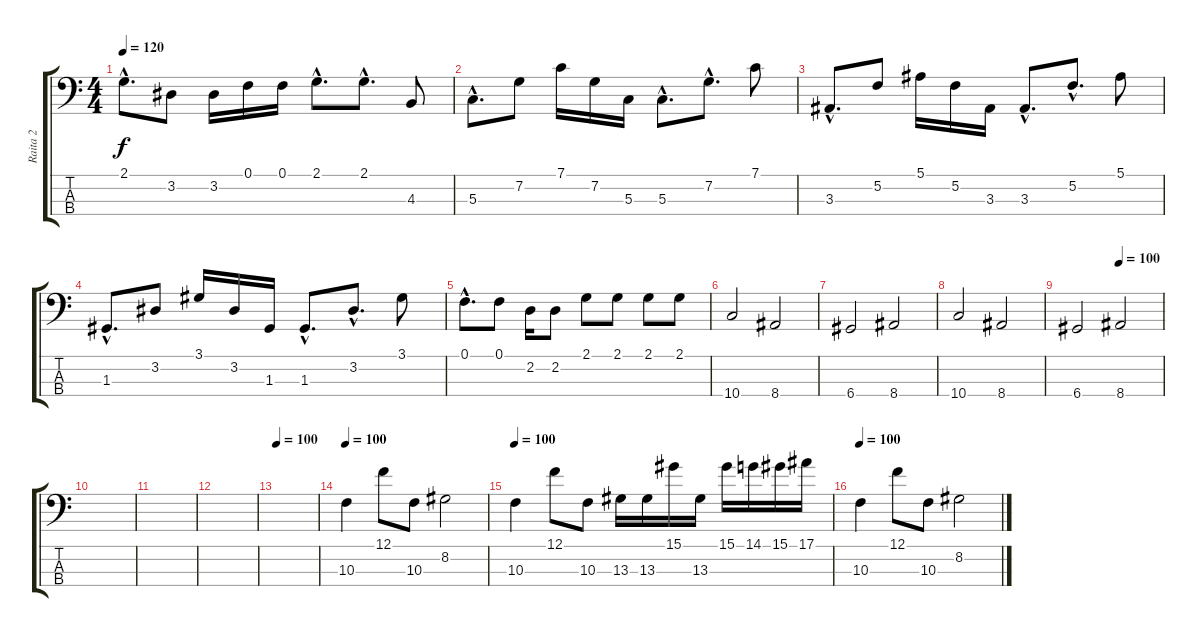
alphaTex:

\track ("Raita 2" "Raita 2") {instrument acousticbass}
\staff {score tabs}
\tuning (F2 C2 G1 D1) {hide}
\ts (4 4)
\tempo 120
\clef f4
\ks c
2.1{hac}.8{d dy f} 3.2.8 3.2.16 0.1.16 0.1.16 2.1{hac}.8{d} 2.1{hac}.8{d} 4.3.8 |
5.3{hac}.8{d} 7.2.8 7.1.16 7.2.16 5.3.16 5.3{hac}.8{d} 7.2{hac}.8{d} 7.1.8 |
3.3{hac}.8{d} 5.2.8 5.1.16 5.2.16 3.3.16 3.3{hac}.8{d} 5.2{hac}.8{d} 5.1.8 |
1.3{hac}.8{d} 3.2.8 3.1.16 3.2.16 1.3.16 1.3{hac}.8{d} 3.2{hac}.8{d} 3.1.8 |
0.1{hac}.8{d} 0.1.8 2.2.16 2.2.8 2.1.8 2.1.8 2.1.8 2.1.8 |
10.4.2 8.4.2 |
6.4.2 8.4.2 |
10.4.2 8.4.2 |
\tempo (100 0.5)
6.4.2 8.4.2 |
|
|
|
\tempo 100
|
\tempo 100
10.3.4 12.1.8 10.3.8 8.2.2 |
\tempo 100
10.3.4 12.1.8 10.3.8 13.3.16 13.3.16 15.1.16 13.3.16 15.1.16 14.1.16 15.1.16 17.1.16 |
\tempo 100
10.3.4 12.1.8 10.3.8 8.2.2
